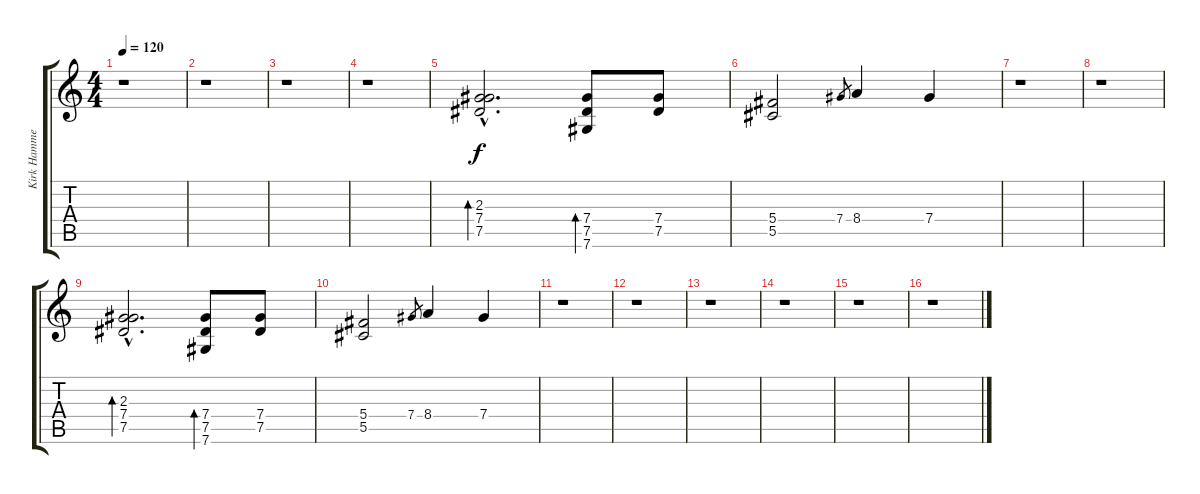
\track ("Kirk Hammett clean" "Kirk Hamme") {instrument electricguitarclean}
\staff {score tabs}
\tuning (Eb4 Bb3 Gb3 Db3 Ab2 Db2) {hide}
\ts (4 4)
\tempo 120
\clef g2
\ks c
r.1{dy f} |
r.1 |
r.1 |
r.1 |
(2.3{hac} 7.4{hac} 7.5{hac}).2{d bd 120} (7.4 7.5 7.6).8{bd 240} (7.4 7.5).8 |
(5.4 5.5).2 7.4.8{gr} 8.4.4 7.4.4 |
r.1 |
r.1 |
(2.3{hac} 7.4{hac} 7.5{hac}).2{d bd 120} (7.4 7.5 7.6).8{bd 240} (7.4 7.5).8 |
(5.4 5.5).2 7.4.8{gr} 8.4.4 7.4.4 |
r.1 |
r.1 |
r.1 |
r.1 |
r.1 |
r.1
